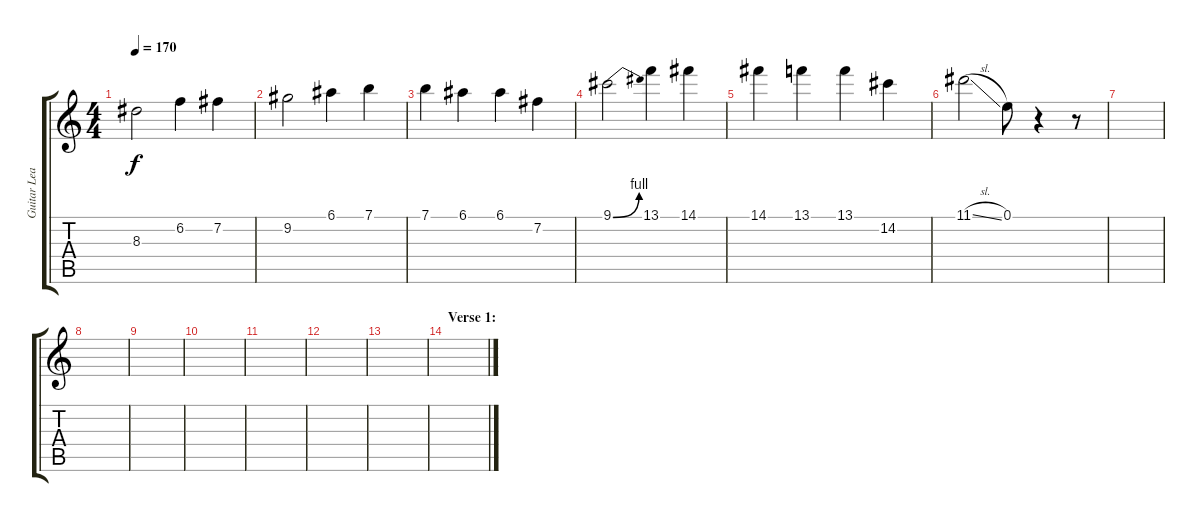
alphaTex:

\track ("Guitar Lead" "Guitar Lea") {instrument distortionguitar}
\staff {score tabs}
\tuning (E4 B3 G3 D3 A2 E2) {hide}
\ts (4 4)
\tempo 170
\clef g2
\ks c
8.3.2{dy f} 6.2.4 7.2.4 |
9.2.2 6.1.4 7.1.4 |
7.1.4 6.1.4 6.1.4 7.2.4 |
9.1{be (bend 0 0 60 4)}.2 13.1.4 14.1.4 |
14.1.4 13.1.4 13.1.4 14.2.4 |
11.1{sl}.2 0.1.8 r.4 r.8 |
|
|
|
|
|
|
|
\section ("" "Verse 1:")
